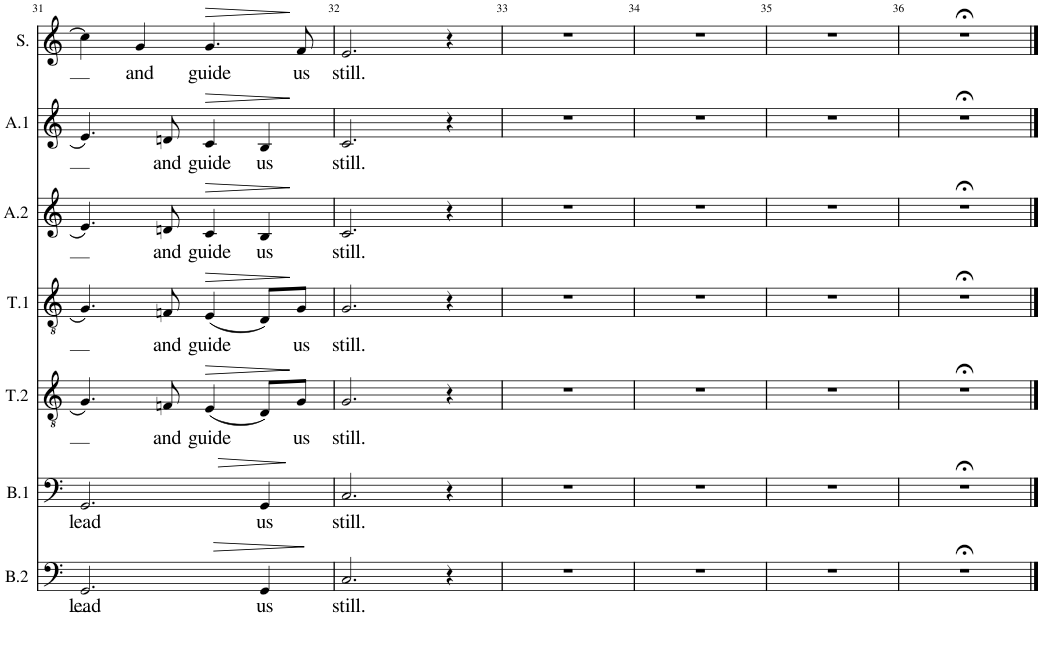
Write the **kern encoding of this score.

**kern	**text	**dynam	**kern	**text	**dynam	**kern	**text	**dynam	**kern	**text	**dynam	**kern	**text	**dynam	**kern	**text	**dynam	**kern	**text	**dynam
*part7	*part7	*part7	*part6	*part6	*part6	*part5	*part5	*part5	*part4	*part4	*part4	*part3	*part3	*part3	*part2	*part2	*part2	*part1	*part1	*part1
*staff7	*staff7	*staff7	*staff6	*staff6	*staff6	*staff5	*staff5	*staff5	*staff4	*staff4	*staff4	*staff3	*staff3	*staff3	*staff2	*staff2	*staff2	*staff1	*staff1	*staff1
*I"Basse2	*	*	*I"Basse1	*	*	*I"Tenor2	*	*	*I"Tenor1	*	*	*I"Alto2	*	*	*I"Alto1	*	*	*I"Soprano	*	*
*I'B.2	*	*	*I'B.1	*	*	*I'T.2	*	*	*I'T.1	*	*	*I'A.2	*	*	*I'A.1	*	*	*I'S.	*	*
!!LO:PB:g=z
*clefF4	*	*	*clefF4	*	*	*clefGv2	*	*	*clefGv2	*	*	*clefG2	*	*	*clefG2	*	*	*clefG2	*	*
*k[]	*	*	*k[]	*	*	*k[]	*	*	*k[]	*	*	*k[]	*	*	*k[]	*	*	*k[]	*	*
*M4/4	*	*	*M4/4	*	*	*M4/4	*	*	*M4/4	*	*	*M4/4	*	*	*M4/4	*	*	*M4/4	*	*
=31	=31	=31	=31	=31	=31	=31	=31	=31	=31	=31	=31	=31	=31	=31	=31	=31	=31	=31	=31	=31
!	!LO:LY:b	!	!	!LO:LY:b	!	!	!	!	!	!	!	!	!	!	!	!	!	!	!	!
2.GG/	lead	.	2.GG/	lead	.	4.G/	.	.	4.G/	.	.	4.e/	.	.	4.e/	.	.	4cc\]	.	.
!	!	!	!	!	!	!	!	!	!	!	!	!	!	!	!	!	!	!	!LO:LY:b	!
.	.	.	.	.	.	.	.	.	.	.	.	.	.	.	.	.	.	4g/	and	.
!	!	!	!	!	!	!	!LO:LY:b	!	!	!LO:LY:b	!	!	!LO:LY:b	!	!	!LO:LY:b	!	!	!	!
.	.	.	.	.	.	8Fn/	and	.	8Fn/	and	.	8dn/	and	.	8dn/	and	.	.	.	.
!	!	!	!	!	!	!	!LO:LY:b	!LO:HP:b	!	!LO:LY:b	!LO:HP:b	!	!LO:LY:b	!LO:HP:b	!	!LO:LY:b	!LO:HP:b	!	!LO:LY:b	!LO:HP:b
.	.	.	.	.	.	(4E/	guide	>	(4E/	guide	>	4c/	guide	>	4c/	guide	>	4.g/	guide	>
!	!LO:LY:b	!LO:HP:b	!	!LO:LY:b	!LO:HP:b	!	!	!	!	!	!	!	!LO:LY:b	!	!	!LO:LY:b	!	!	!	!
4GG/	us	>	4GG/	us	>	8D/L)	.	.	8D/L)	.	.	4B/	us	.	4B/	us	.	.	.	.
!	!	!	!	!	!	!	!LO:LY:b	!	!	!LO:LY:b	!	!	!	!	!	!	!	!	!LO:LY:b	!
.	.	.	.	.	.	8G/J	us	]	8G/J	us	]	.	.	.	.	.	.	8f/	us	]
.	.	]	.	.	]	.	.	.	.	.	.	.	.	]	.	.	]	.	.	.
=32	=32	=32	=32	=32	=32	=32	=32	=32	=32	=32	=32	=32	=32	=32	=32	=32	=32	=32	=32	=32
!	!LO:LY:b	!	!	!LO:LY:b	!	!	!LO:LY:b	!	!	!LO:LY:b	!	!	!LO:LY:b	!	!	!LO:LY:b	!	!	!LO:LY:b	!
2.C/	still.	.	2.C/	still.	.	2.G/	still.	.	2.G/	still.	.	2.c/	still.	.	2.c/	still.	.	2.e/	still.	.
4r	.	.	4r	.	.	4r	.	.	4r	.	.	4r	.	.	4r	.	.	4r	.	.
=33	=33	=33	=33	=33	=33	=33	=33	=33	=33	=33	=33	=33	=33	=33	=33	=33	=33	=33	=33	=33
1r	.	.	1r	.	.	1r	.	.	1r	.	.	1r	.	.	1r	.	.	1r	.	.
=34	=34	=34	=34	=34	=34	=34	=34	=34	=34	=34	=34	=34	=34	=34	=34	=34	=34	=34	=34	=34
1r	.	.	1r	.	.	1r	.	.	1r	.	.	1r	.	.	1r	.	.	1r	.	.
=35	=35	=35	=35	=35	=35	=35	=35	=35	=35	=35	=35	=35	=35	=35	=35	=35	=35	=35	=35	=35
1r	.	.	1r	.	.	1r	.	.	1r	.	.	1r	.	.	1r	.	.	1r	.	.
=36	=36	=36	=36	=36	=36	=36	=36	=36	=36	=36	=36	=36	=36	=36	=36	=36	=36	=36	=36	=36
1r;<	.	.	1r;<	.	.	1r;<	.	.	1r;<	.	.	1r;<	.	.	1r;<	.	.	1r;<	.	.
==	==	==	==	==	==	==	==	==	==	==	==	==	==	==	==	==	==	==	==	==
*-	*-	*-	*-	*-	*-	*-	*-	*-	*-	*-	*-	*-	*-	*-	*-	*-	*-	*-	*-	*-
